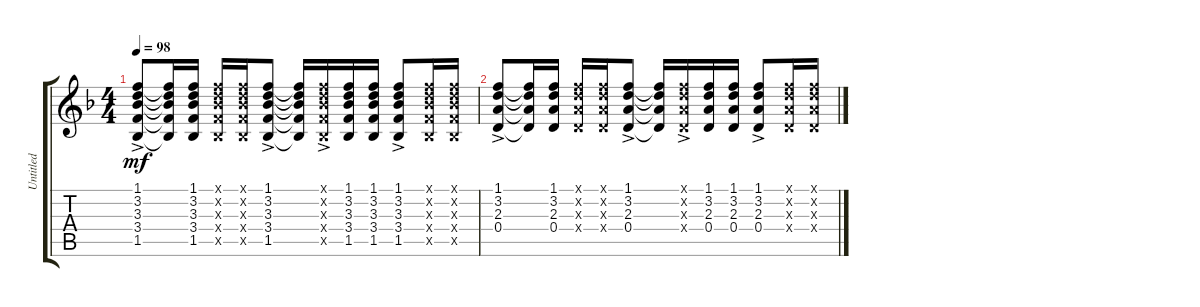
\track ("Untitled" "Untitled") {instrument acousticguitarsteel}
\staff {score tabs}
\tuning (E4 B3 G3 D3 A2 E2) {hide}
\ts (4 4)
\tempo 98
\clef g2
\ks f
(1.1{ac} 3.2{ac} 3.3{ac} 3.4{ac} 1.5{ac}).8{dy mf} (1.1{t} 3.2{t} 3.3{t} 3.4{t} 1.5{t}).16 (1.1 3.2 3.3 3.4 1.5).16 (1.1{x} 3.2{x} 3.3{x} 3.4{x} 1.5{x}).16 (1.1{x} 3.2{x} 3.3{x} 3.4{x} 1.5{x}).16 (1.1{ac} 3.2{ac} 3.3{ac} 3.4{ac} 1.5{ac}).8 (1.1{t} 3.2{t} 3.3{t} 3.4{t} 1.5{t}).16 (1.1{ac x} 3.2{ac x} 3.3{ac x} 3.4{ac x} 1.5{ac x}).16 (1.1 3.2 3.3 3.4 1.5).16 (1.1 3.2 3.3 3.4 1.5).16 (1.1{ac} 3.2{ac} 3.3{ac} 3.4{ac} 1.5{ac}).8 (1.1{x} 3.2{x} 3.3{x} 3.4{x} 1.5{x}).16 (1.1{x} 3.2{x} 3.3{x} 3.4{x} 1.5{x}).16 |
(1.1{ac} 3.2{ac} 2.3{ac} 0.4{ac}).8 (1.1{t} 3.2{t} 2.3{t} 0.4{t}).16 (1.1 3.2 2.3 0.4).16 (1.1{x} 3.2{x} 2.3{x} 0.4{x}).16 (1.1{x} 3.2{x} 2.3{x} 0.4{x}).16 (1.1{ac} 3.2{ac} 2.3{ac} 0.4{ac}).8 (1.1{t} 3.2{t} 2.3{t} 0.4{t}).16 (1.1{ac x} 3.2{ac x} 2.3{ac x} 0.4{ac x}).16 (1.1 3.2 2.3 0.4).16 (1.1 3.2 2.3 0.4).16 (1.1{ac} 3.2{ac} 2.3{ac} 0.4{ac}).8 (1.1{x} 3.2{x} 2.3{x} 0.4{x}).16 (1.1{x} 3.2{x} 2.3{x} 0.4{x}).16
